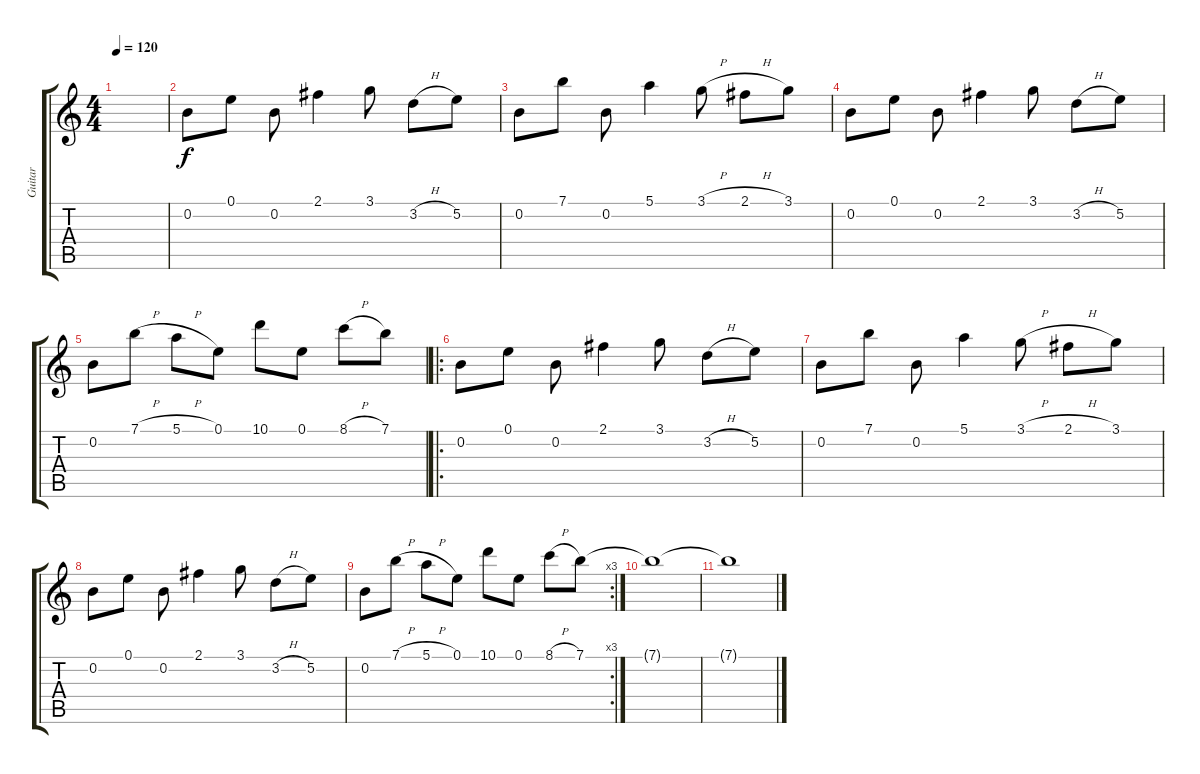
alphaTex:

\track ("Guitar" "Guitar") {instrument distortionguitar}
\staff {score tabs}
\tuning (E4 B3 G3 D3 A2 E2) {hide}
\ts (4 4)
\tempo 120
\clef g2
\ks c
|
0.2.8 0.1.8 0.2.8 2.1.4 3.1.8 3.2{h}.8 5.2.8 |
0.2.8 7.1.8 0.2.8 5.1.4 3.1{h}.8 2.1{h}.8 3.1.8 |
0.2.8 0.1.8 0.2.8 2.1.4 3.1.8 3.2{h}.8 5.2.8 |
0.2.8 7.1{h}.8 5.1{h}.8 0.1.8 10.1.8 0.1.8 8.1{h}.8 7.1.8 |
\ro
0.2.8 0.1.8 0.2.8 2.1.4 3.1.8 3.2{h}.8 5.2.8 |
0.2.8 7.1.8 0.2.8 5.1.4 3.1{h}.8 2.1{h}.8 3.1.8 |
0.2.8 0.1.8 0.2.8 2.1.4 3.1.8 3.2{h}.8 5.2.8 |
\rc 3
0.2.8 7.1{h}.8 5.1{h}.8 0.1.8 10.1.8 0.1.8 8.1{h}.8 7.1.8 |
7.1{t}.1 |
7.1{t}.1
